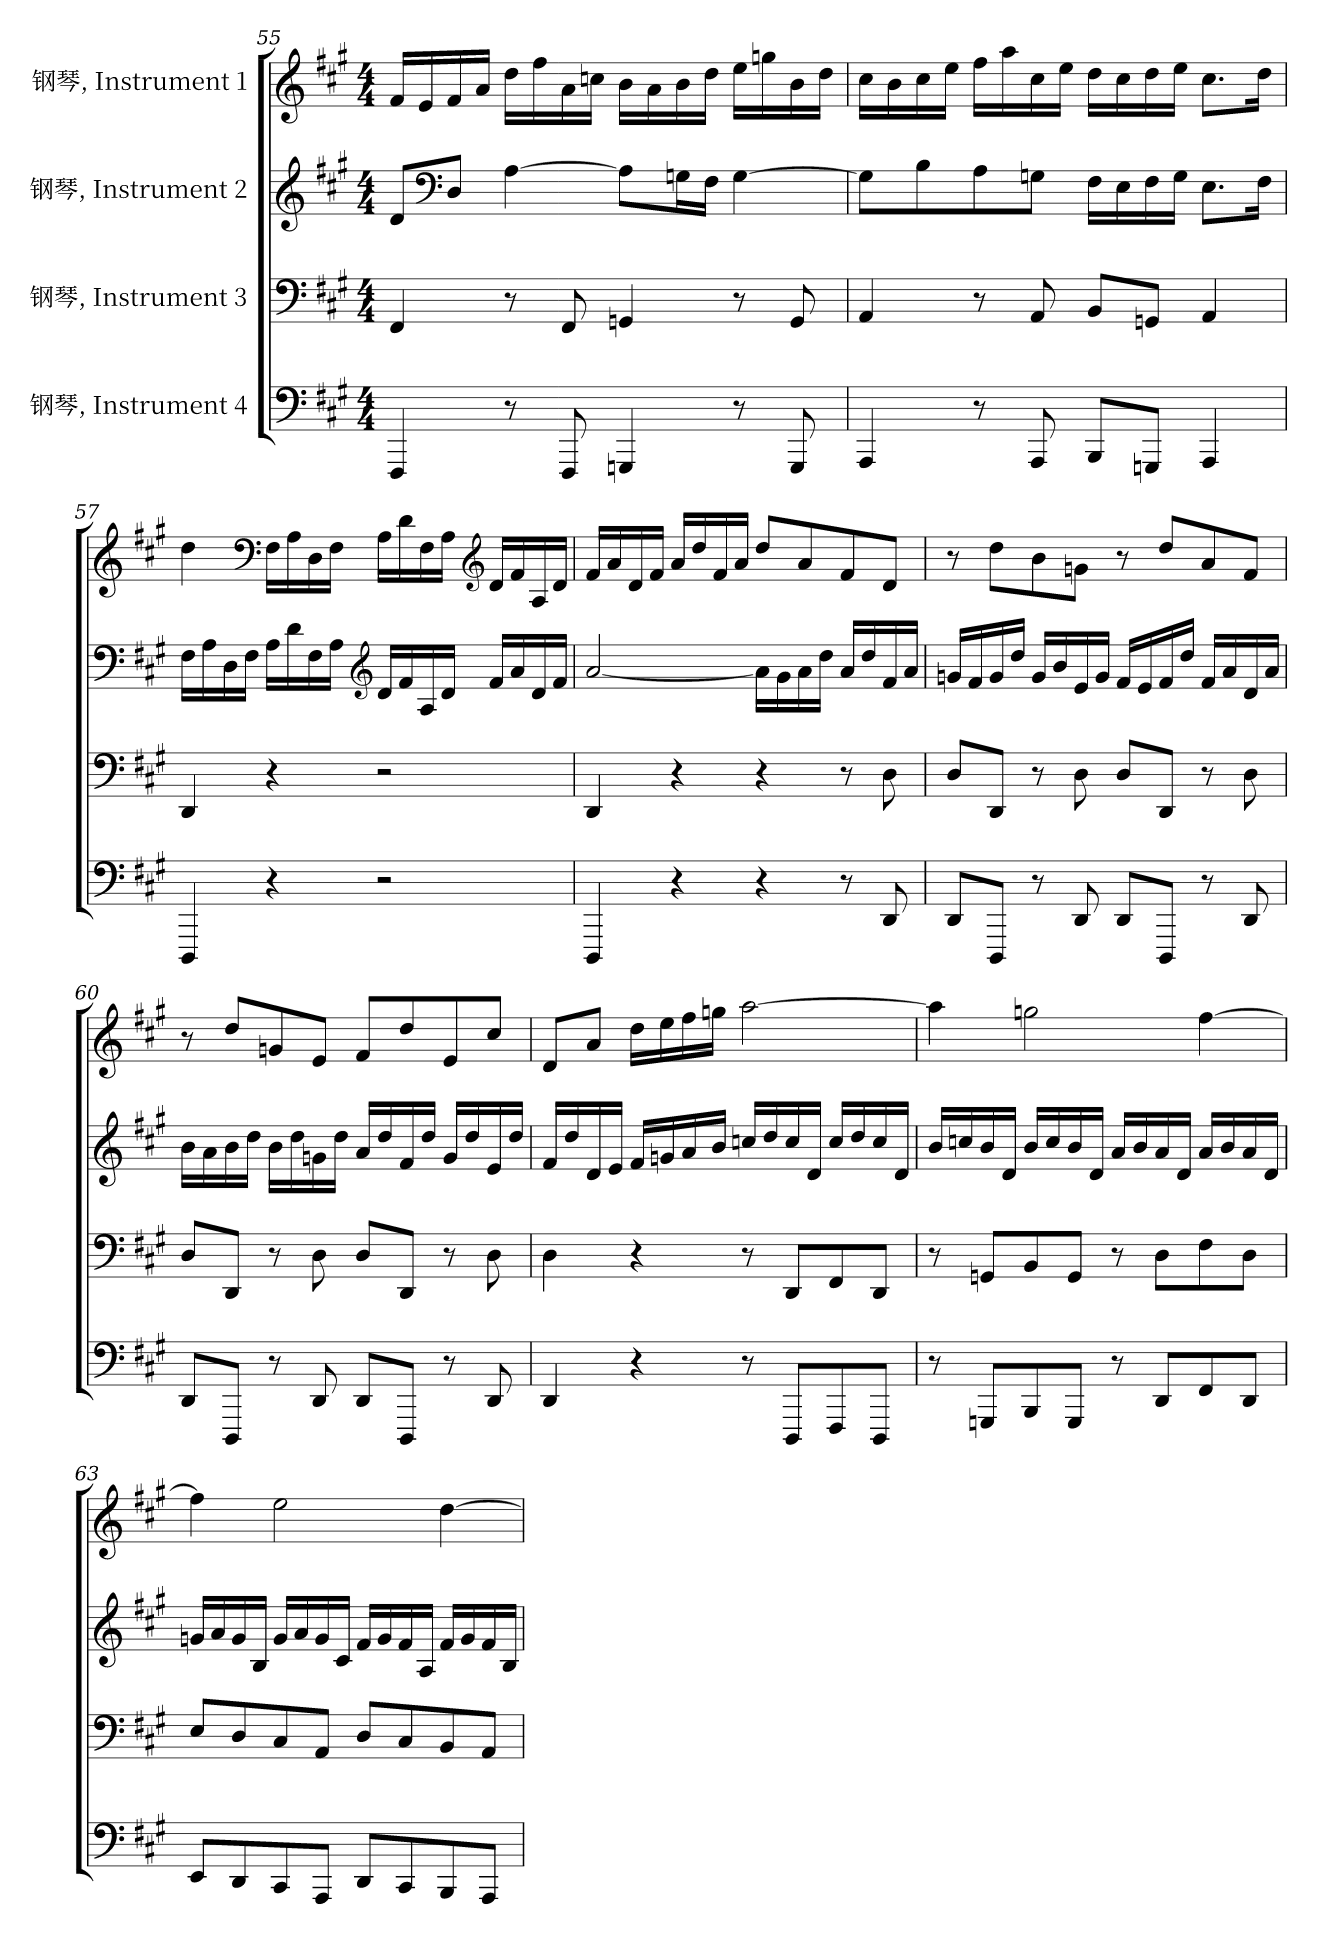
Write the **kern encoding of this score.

**kern	**kern	**kern	**kern
*part4	*part3	*part2	*part1
*staff4	*staff3	*staff2	*staff1
*I"钢琴, Instrument 4	*I"钢琴, Instrument 3	*I"钢琴, Instrument 2	*I"钢琴, Instrument 1
*clefF4	*clefF4	*clefG2	*clefG2
*k[f#c#g#]	*k[f#c#g#]	*k[f#c#g#]	*k[f#c#g#]
*M4/4	*M4/4	*M4/4	*M4/4
=55	=55	=55	=55
4FFF#/	4FF#/	8d/L	16f#/LL
.	.	.	16e/
*	*	*clefF4	*
.	.	8D/J	16f#/
.	.	.	16a/JJ
8r	8r	[4A\	16dd\LL
.	.	.	16ff#\
8FFF#/	8FF#/	.	16a\
.	.	.	16ccn\JJ
4GGGn/	4GGn/	8A\L]	16b\LL
.	.	.	16a\
.	.	16Gn\L	16b\
.	.	16F#\JJ	16dd\JJ
8r	8r	[4G\	16ee\LL
.	.	.	16ggn\
8GGG/	8GG/	.	16b\
.	.	.	16dd\JJ
!!LO:PB:g=z
=56	=56	=56	=56
4AAA/	4AA/	8G\L]	16cc#\LL
.	.	.	16b\
.	.	8B\	16cc#\
.	.	.	16ee\JJ
8r	8r	8A\	16ff#\LL
.	.	.	16aa\
8AAA/	8AA/	8Gn\J	16cc#\
.	.	.	16ee\JJ
8BBB/L	8BB/L	16F#\LL	16dd\LL
.	.	16E\	16cc#\
8GGGn/J	8GGn/J	16F#\	16dd\
.	.	16G\JJ	16ee\JJ
4AAA/	4AA/	8.E\L	8.cc#\L
.	.	16F#\Jk	16dd\Jk
=57	=57	=57	=57
4DDD/	4DD/	16F#\LL	4dd\
.	.	16A\	.
.	.	16D\	.
.	.	16F#\JJ	.
*	*	*	*clefF4
4r	4r	16A\LL	16F#\LL
.	.	16d\	16A\
.	.	16F#\	16D\
.	.	16A\JJ	16F#\JJ
*	*	*clefG2	*
2r	2r	16d/LL	16A\LL
.	.	16f#/	16d\
.	.	16A/	16F#\
.	.	16d/JJ	16A\JJ
*	*	*	*clefG2
.	.	16f#/LL	16d/LL
.	.	16a/	16f#/
.	.	16d/	16A/
.	.	16f#/JJ	16d/JJ
!!LO:LB:g=z
=58	=58	=58	=58
4DDD/	4DD/	[2a/	16f#/LL
.	.	.	16a/
.	.	.	16d/
.	.	.	16f#/JJ
4r	4r	.	16a/LL
.	.	.	16dd/
.	.	.	16f#/
.	.	.	16a/JJ
4r	4r	16a\LL]	8dd/L
.	.	16g#\	.
.	.	16a\	8a/
.	.	16dd\JJ	.
8r	8r	16a/LL	8f#/
.	.	16dd/	.
8DD/	8D\	16f#/	8d/J
.	.	16a/JJ	.
=59	=59	=59	=59
8DD/L	8D/L	16gn/LL	8r
.	.	16f#/	.
8DDD/J	8DD/J	16g/	8dd\L
.	.	16dd/JJ	.
8r	8r	16g/LL	8b\
.	.	16b/	.
8DD/	8D\	16e/	8gn\J
.	.	16g/JJ	.
8DD/L	8D/L	16f#/LL	8r
.	.	16e/	.
8DDD/J	8DD/J	16f#/	8dd/L
.	.	16dd/JJ	.
8r	8r	16f#/LL	8a/
.	.	16a/	.
8DD/	8D\	16d/	8f#/J
.	.	16a/JJ	.
!!LO:LB:g=z
=60	=60	=60	=60
8DD/L	8D/L	16b\LL	8r
.	.	16a\	.
8DDD/J	8DD/J	16b\	8dd/L
.	.	16dd\JJ	.
8r	8r	16b\LL	8gn/
.	.	16dd\	.
8DD/	8D\	16gn\	8e/J
.	.	16dd\JJ	.
8DD/L	8D/L	16a/LL	8f#/L
.	.	16dd/	.
8DDD/J	8DD/J	16f#/	8dd/
.	.	16dd/JJ	.
8r	8r	16g/LL	8e/
.	.	16dd/	.
8DD/	8D\	16e/	8cc#/J
.	.	16dd/JJ	.
=61	=61	=61	=61
4DD/	4D\	16f#/LL	8d/L
.	.	16dd/	.
.	.	16d/	8a/J
.	.	16e/JJ	.
4r	4r	16f#/LL	16dd\LL
.	.	16gn/	16ee\
.	.	16a/	16ff#\
.	.	16b/JJ	16ggn\JJ
8r	8r	16ccn/LL	[2aa\
.	.	16dd/	.
8DDD/L	8DD/L	16cc/	.
.	.	16d/JJ	.
8FFF#/	8FF#/	16cc/LL	.
.	.	16dd/	.
8DDD/J	8DD/J	16cc/	.
.	.	16d/JJ	.
!!LO:PB:g=z
=62	=62	=62	=62
8r	8r	16b/LL	4aa\]
.	.	16ccn/	.
8GGGn/L	8GGn/L	16b/	.
.	.	16d/JJ	.
8BBB/	8BB/	16b/LL	2ggn\
.	.	16cc/	.
8GGG/J	8GG/J	16b/	.
.	.	16d/JJ	.
8r	8r	16a/LL	.
.	.	16b/	.
8DD/L	8D\L	16a/	.
.	.	16d/JJ	.
8FF#/	8F#\	16a/LL	[4ff#\
.	.	16b/	.
8DD/J	8D\J	16a/	.
.	.	16d/JJ	.
=63	=63	=63	=63
8EE/L	8E/L	16gn/LL	4ff#\]
.	.	16a/	.
8DD/	8D/	16g/	.
.	.	16B/JJ	.
8CC#/	8C#/	16g/LL	2ee\
.	.	16a/	.
8AAA/J	8AA/J	16g/	.
.	.	16c#/JJ	.
8DD/L	8D/L	16f#/LL	.
.	.	16g/	.
8CC#/	8C#/	16f#/	.
.	.	16A/JJ	.
8BBB/	8BB/	16f#/LL	[4dd\
.	.	16g/	.
8AAA/J	8AA/J	16f#/	.
.	.	16B/JJ	.
=	=	=	=
*-	*-	*-	*-
